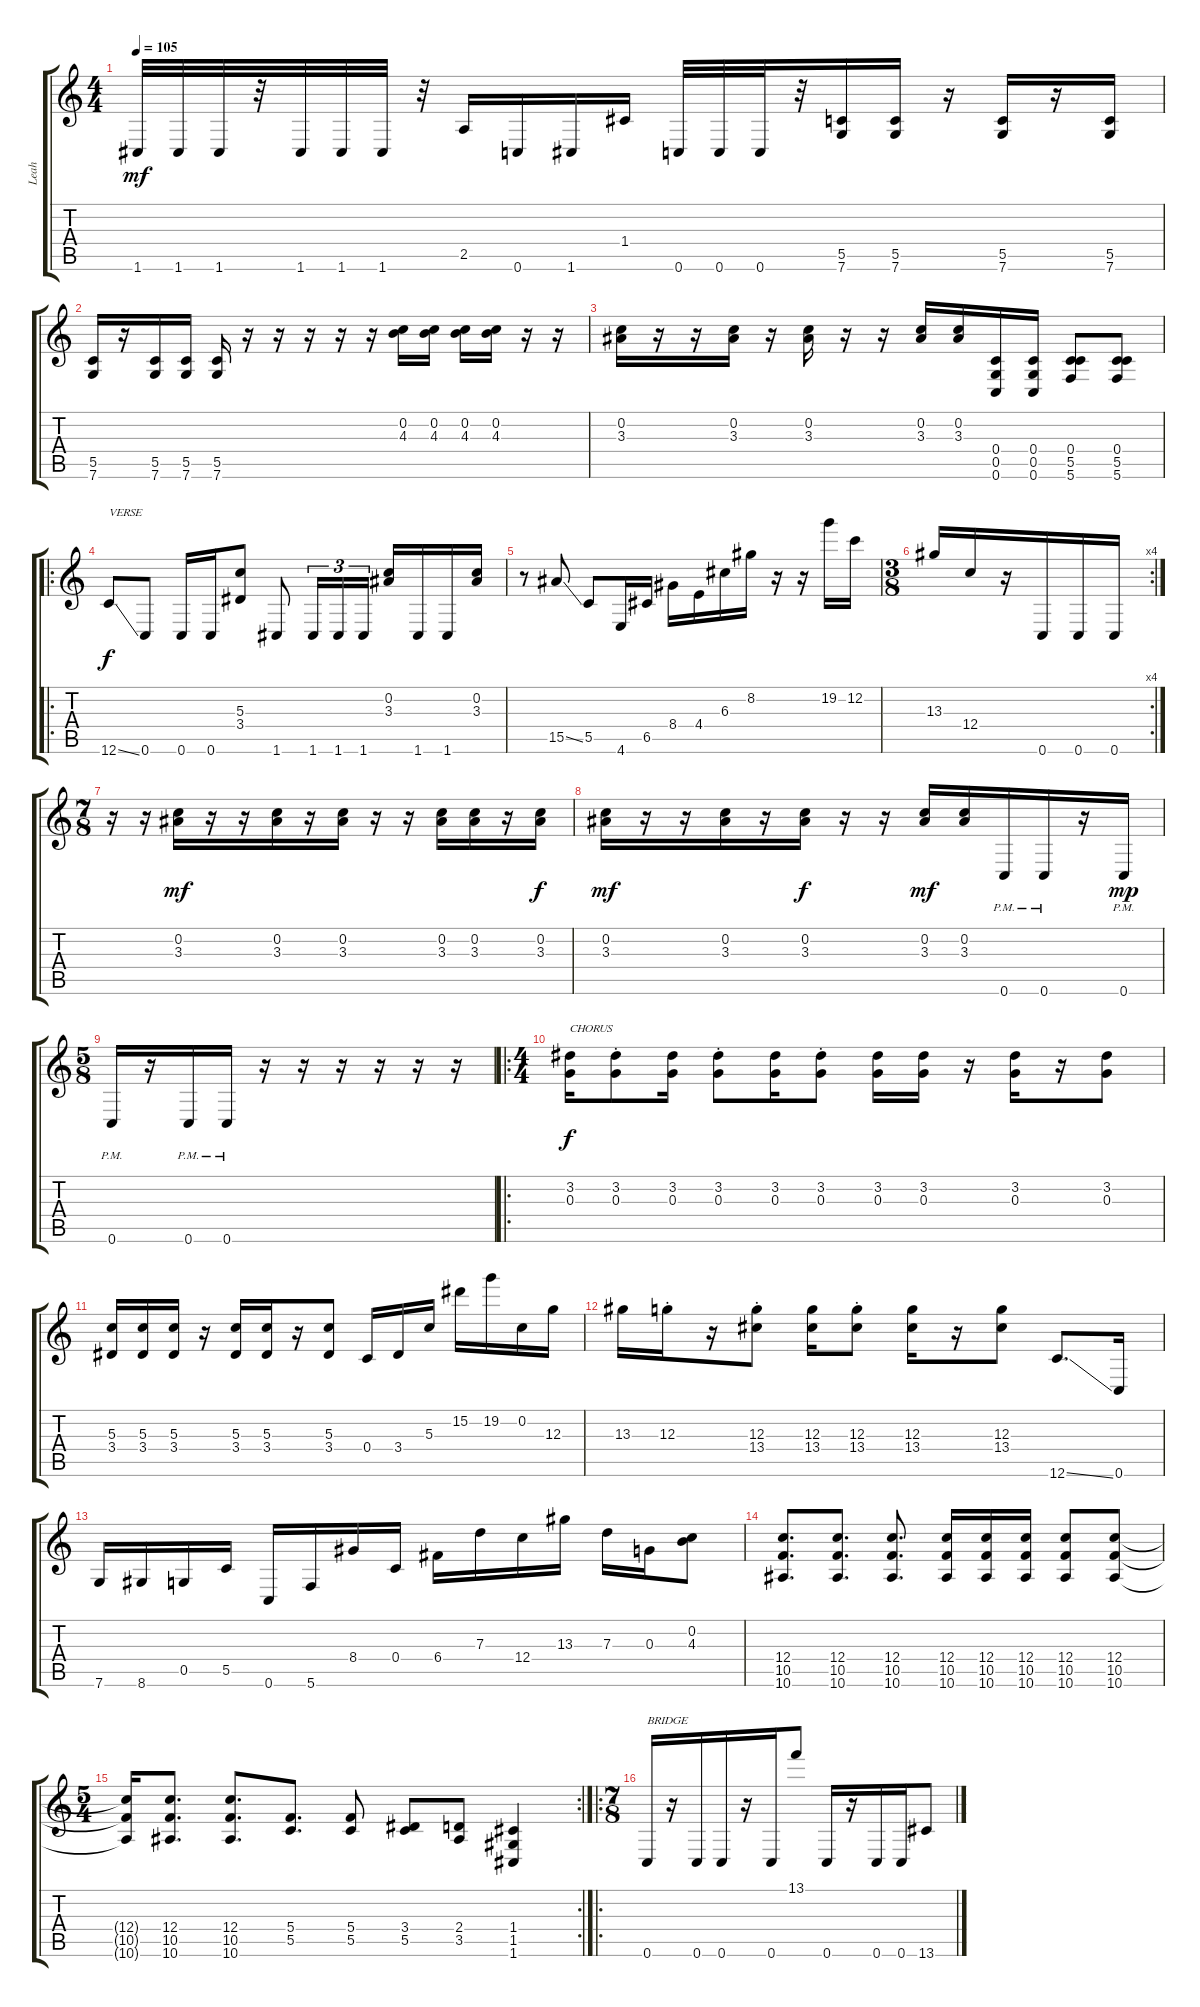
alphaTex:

\track ("Leah" "Leah") {instrument acousticguitarsteel}
\staff {score tabs}
\tuning (E4 C4 G3 C3 G2 C2) {hide}
\ts (4 4)
\tempo 105
\clef g2
\ks c
1.6.32{dy mf} 1.6.32 1.6.32 r.32 1.6.32 1.6.32 1.6.32 r.32 2.5.16 0.6.16 1.6.16 1.4.16 0.6.32 0.6.32 0.6.32 r.32 (5.5 7.6).16 (5.5 7.6).16 r.16 (5.5 7.6).16 r.16 (5.5 7.6).16 |
(5.5 7.6).16 r.16 (5.5 7.6).16 (5.5 7.6).16 (5.5 7.6).16 r.16 r.16 r.16 r.16 r.16 (0.2 4.3).16 (0.2 4.3).16 (0.2 4.3).16 (0.2 4.3).16 r.16 r.16 |
(0.2 3.3).16 r.16 r.16 (0.2 3.3).16 r.16 (0.2 3.3).16 r.16 r.16 (0.2 3.3).16 (0.2 3.3).16 (0.4 0.5 0.6).16 (0.4 0.5 0.6).16 (0.4 5.5 5.6).8 (0.4 5.5 5.6).8 |
\ro
12.6{ss}.8{txt "VERSE" dy f} 0.6.8 0.6.16 0.6.16 (5.3 3.4).8 1.6.8 1.6.16{tu (3 2)} 1.6.16{tu (3 2)} 1.6.16{tu (3 2)} (0.2 3.3).16 1.6.16 1.6.16 (0.2 3.3).16 |
r.8 15.5{ss}.8 5.5.8 4.6.16 6.5.16 8.4.16 4.4.16 6.3.16 8.2.16 r.16 r.16 19.2.16 12.2.16 |
\rc 4
\ts (3 8)
13.3.16 12.4.16 r.16 0.6.16 0.6.16 0.6.16 |
\ts (7 8)
r.16 r.16 (0.2 3.3).16{dy mf} r.16 r.16 (0.2 3.3).16 r.16 (0.2 3.3).16 r.16 r.16 (0.2 3.3).16 (0.2 3.3).16 r.16 (0.2 3.3).16{dy f} |
(0.2 3.3).16{dy mf} r.16 r.16 (0.2 3.3).16 r.16 (0.2 3.3).16{dy f} r.16 r.16 (0.2 3.3).16{dy mf} (0.2 3.3).16 0.6{pm}.16 0.6{pm}.16 r.16 0.6{pm}.16{dy mp} |
\ts (5 8)
0.6{pm}.16 r.16 0.6{pm}.16 0.6{pm}.16 r.16 r.16 r.16 r.16 r.16 r.16 |
\ro
\ts (4 4)
(3.2 0.3).16{txt "CHORUS" dy f} (3.2{st} 0.3{st}).8 (3.2 0.3).16 (3.2{st} 0.3{st}).8 (3.2 0.3).16 (3.2{st} 0.3{st}).8 (3.2 0.3).16 (3.2 0.3).16 r.16 (3.2 0.3).16 r.16 (3.2 0.3).8 |
(5.3 3.4).16 (5.3 3.4).16 (5.3 3.4).16 r.16 (5.3 3.4).16 (5.3 3.4).16 r.16 (5.3 3.4).8 0.4.16 3.4.16 5.3.16 15.2.16 19.2.16 0.2.16 12.3.16 |
13.3.16 12.3{st}.16 r.16 (12.3{st} 13.4).8 (12.3 13.4).16 (12.3{st} 13.4).8 (12.3 13.4).16 r.16 (12.3 13.4).8 12.6{ss}.8{d} 0.6.16 |
7.6.16 8.6.16 0.5.16 5.5.16 0.6.16 5.6.16 8.4.16 0.4.16 6.4.16 7.3.16 12.4.16 13.3.16 7.3.16 0.3.16 (0.2 4.3).8 |
(12.4 10.5 10.6).8{d} (12.4 10.5 10.6).8{d} (12.4 10.5 10.6).8{d} (12.4 10.5 10.6).16 (12.4 10.5 10.6).16 (12.4 10.5 10.6).16 (12.4 10.5 10.6).8 (12.4 10.5 10.6).8 |
\rc 2
\ts (5 4)
(12.4{t} 10.5{t} 10.6{t}).16 (12.4 10.5 10.6).8{d} (12.4 10.5 10.6).8{d} (5.4 5.5).8{d} (5.4 5.5).8 (3.4 5.5).8 (2.4 3.5).8 (1.4 1.5 1.6).4 |
\ro
\ts (7 8)
0.6.16{txt "BRIDGE"} r.16 0.6.16 0.6.16 r.16 0.6.16 13.1.8 0.6.16 r.16 0.6.16 0.6.16 13.6.8
